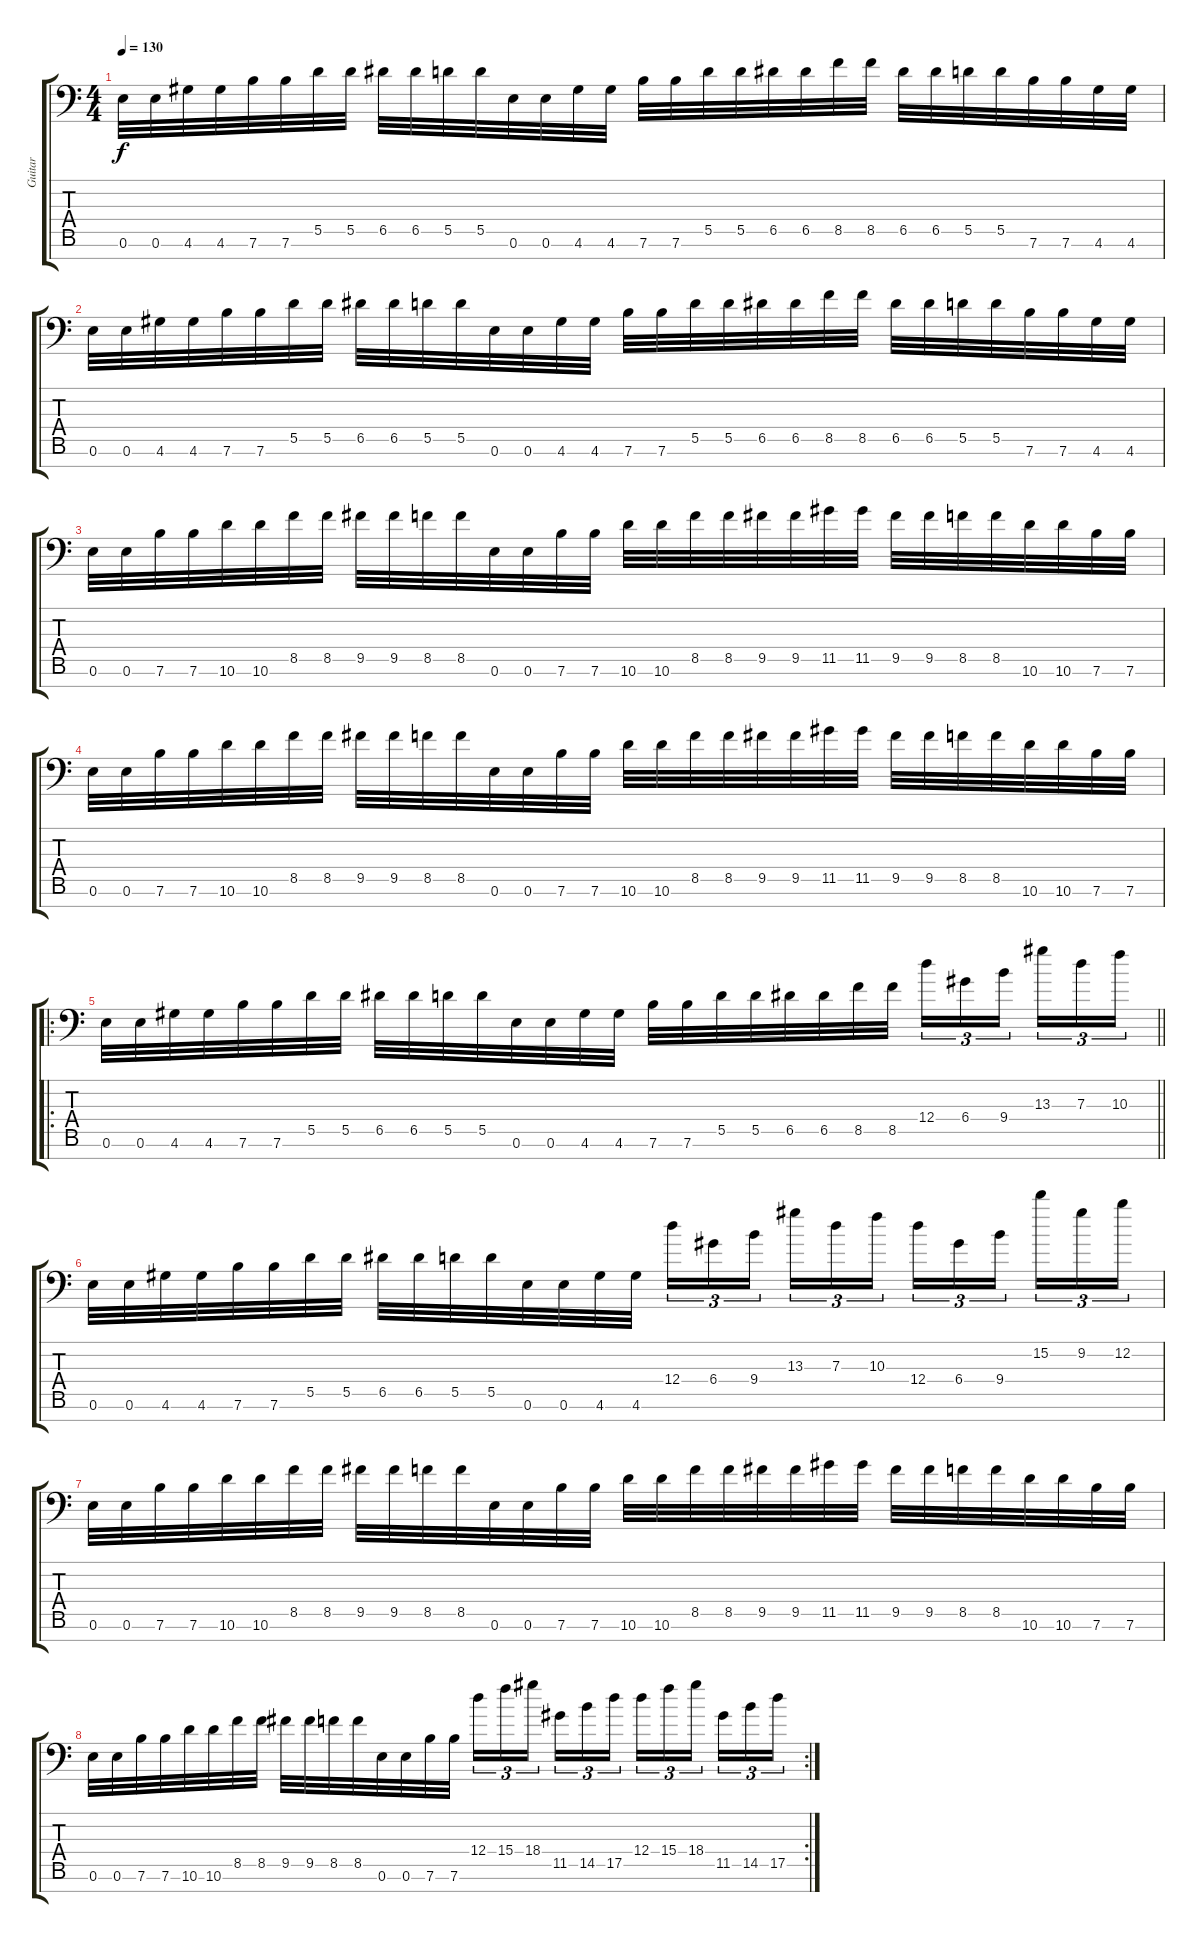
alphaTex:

\track ("Guitar" "Guitar") {instrument distortionguitar}
\staff {score tabs}
\tuning (E4 B3 G3 D3 A2 E2 A1) {hide}
\ts (4 4)
\tempo 130
\clef f4
\ks c
0.6.32{dy f} 0.6.32 4.6.32 4.6.32 7.6.32 7.6.32 5.5.32 5.5.32 6.5.32 6.5.32 5.5.32 5.5.32 0.6.32 0.6.32 4.6.32 4.6.32 7.6.32 7.6.32 5.5.32 5.5.32 6.5.32 6.5.32 8.5.32 8.5.32 6.5.32 6.5.32 5.5.32 5.5.32 7.6.32 7.6.32 4.6.32 4.6.32 |
0.6.32 0.6.32 4.6.32 4.6.32 7.6.32 7.6.32 5.5.32 5.5.32 6.5.32 6.5.32 5.5.32 5.5.32 0.6.32 0.6.32 4.6.32 4.6.32 7.6.32 7.6.32 5.5.32 5.5.32 6.5.32 6.5.32 8.5.32 8.5.32 6.5.32 6.5.32 5.5.32 5.5.32 7.6.32 7.6.32 4.6.32 4.6.32 |
0.6.32 0.6.32 7.6.32 7.6.32 10.6.32 10.6.32 8.5.32 8.5.32 9.5.32 9.5.32 8.5.32 8.5.32 0.6.32 0.6.32 7.6.32 7.6.32 10.6.32 10.6.32 8.5.32 8.5.32 9.5.32 9.5.32 11.5.32 11.5.32 9.5.32 9.5.32 8.5.32 8.5.32 10.6.32 10.6.32 7.6.32 7.6.32 |
0.6.32 0.6.32 7.6.32 7.6.32 10.6.32 10.6.32 8.5.32 8.5.32 9.5.32 9.5.32 8.5.32 8.5.32 0.6.32 0.6.32 7.6.32 7.6.32 10.6.32 10.6.32 8.5.32 8.5.32 9.5.32 9.5.32 11.5.32 11.5.32 9.5.32 9.5.32 8.5.32 8.5.32 10.6.32 10.6.32 7.6.32 7.6.32 |
\ro
\barLineRight lightlight
0.6.32 0.6.32 4.6.32 4.6.32 7.6.32 7.6.32 5.5.32 5.5.32 6.5.32 6.5.32 5.5.32 5.5.32 0.6.32 0.6.32 4.6.32 4.6.32 7.6.32 7.6.32 5.5.32 5.5.32 6.5.32 6.5.32 8.5.32 8.5.32 12.4.16{tu (3 2)} 6.4.16{tu (3 2)} 9.4.16{tu (3 2) beam splitsecondary} 13.3.16{tu (3 2)} 7.3.16{tu (3 2)} 10.3.16{tu (3 2)} |
0.6.32 0.6.32 4.6.32 4.6.32 7.6.32 7.6.32 5.5.32 5.5.32 6.5.32 6.5.32 5.5.32 5.5.32 0.6.32 0.6.32 4.6.32 4.6.32 12.4.16{tu (3 2)} 6.4.16{tu (3 2)} 9.4.16{tu (3 2) beam splitsecondary} 13.3.16{tu (3 2)} 7.3.16{tu (3 2)} 10.3.16{tu (3 2)} 12.4.16{tu (3 2)} 6.4.16{tu (3 2)} 9.4.16{tu (3 2) beam splitsecondary} 15.2.16{tu (3 2)} 9.2.16{tu (3 2)} 12.2.16{tu (3 2)} |
0.6.32 0.6.32 7.6.32 7.6.32 10.6.32 10.6.32 8.5.32 8.5.32 9.5.32 9.5.32 8.5.32 8.5.32 0.6.32 0.6.32 7.6.32 7.6.32 10.6.32 10.6.32 8.5.32 8.5.32 9.5.32 9.5.32 11.5.32 11.5.32 9.5.32 9.5.32 8.5.32 8.5.32 10.6.32 10.6.32 7.6.32 7.6.32 |
\rc 2
0.6.32 0.6.32 7.6.32 7.6.32 10.6.32 10.6.32 8.5.32 8.5.32 9.5.32 9.5.32 8.5.32 8.5.32 0.6.32 0.6.32 7.6.32 7.6.32 12.4.16{tu (3 2)} 15.4.16{tu (3 2)} 18.4.16{tu (3 2) beam splitsecondary} 11.5.16{tu (3 2)} 14.5.16{tu (3 2)} 17.5.16{tu (3 2)} 12.4.16{tu (3 2)} 15.4.16{tu (3 2)} 18.4.16{tu (3 2) beam splitsecondary} 11.5.16{tu (3 2)} 14.5.16{tu (3 2)} 17.5.16{tu (3 2)}
